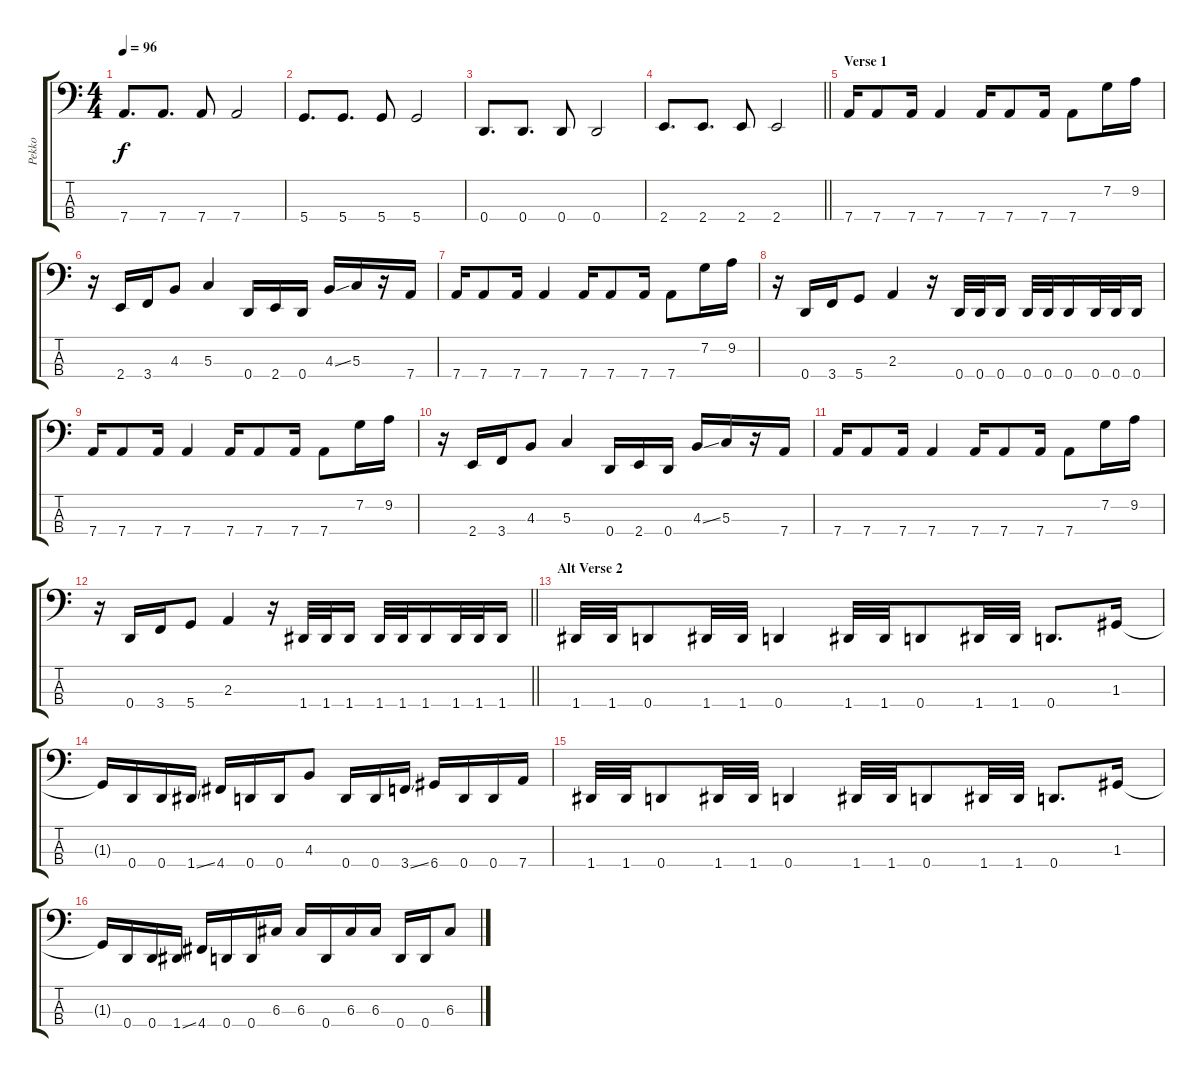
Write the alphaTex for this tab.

\track ("Pekko" "Pekko") {instrument electricbasspick}
\staff {score tabs}
\tuning (F2 C2 G1 D1) {hide}
\ts (4 4)
\tempo 96
\clef f4
\ks c
7.4.8{d dy f} 7.4.8{d} 7.4.8 7.4.2 |
5.4.8{d} 5.4.8{d} 5.4.8 5.4.2 |
0.4.8{d} 0.4.8{d} 0.4.8 0.4.2 |
\barLineRight lightlight
2.4.8{d} 2.4.8{d} 2.4.8 2.4.2 |
\section ("" "Verse 1")
7.4.16 7.4.8 7.4.16 7.4.4 7.4.16 7.4.8 7.4.16 7.4.8 7.2.16 9.2.16 |
r.16 2.4.16 3.4.16 4.3.8 5.3.4 0.4.16 2.4.16 0.4.16 4.3{ss}.16 5.3.16 r.16 7.4.16 |
7.4.16 7.4.8 7.4.16 7.4.4 7.4.16 7.4.8 7.4.16 7.4.8 7.2.16 9.2.16 |
r.16 0.4.16 3.4.16 5.4.8 2.3.4 r.16 0.4.32 0.4.32 0.4.16 0.4.32 0.4.32 0.4.16 0.4.32 0.4.32 0.4.16 |
7.4.16 7.4.8 7.4.16 7.4.4 7.4.16 7.4.8 7.4.16 7.4.8 7.2.16 9.2.16 |
r.16 2.4.16 3.4.16 4.3.8 5.3.4 0.4.16 2.4.16 0.4.16 4.3{ss}.16 5.3.16 r.16 7.4.16 |
7.4.16 7.4.8 7.4.16 7.4.4 7.4.16 7.4.8 7.4.16 7.4.8 7.2.16 9.2.16 |
\barLineRight lightlight
r.16 0.4.16 3.4.16 5.4.8 2.3.4 r.16 1.4.32 1.4.32 1.4.16 1.4.32 1.4.32 1.4.16 1.4.32 1.4.32 1.4.16 |
\section ("" "Alt Verse 2 ")
1.4.32 1.4.32 0.4.8 1.4.32 1.4.32 0.4.4 1.4.32 1.4.32 0.4.8 1.4.32 1.4.32 0.4.8{d} 1.3.16 |
1.3{t}.16 0.4.16 0.4.16 1.4{ss}.16 4.4.16 0.4.16 0.4.16 4.3.8 0.4.16 0.4.16 3.4{ss}.16 6.4.16 0.4.16 0.4.16 7.4.16 |
1.4.32 1.4.32 0.4.8 1.4.32 1.4.32 0.4.4 1.4.32 1.4.32 0.4.8 1.4.32 1.4.32 0.4.8{d} 1.3.16 |
1.3{t}.16 0.4.16 0.4.16 1.4{ss}.16 4.4.16 0.4.16 0.4.16 6.3.16 6.3.16 0.4.16 6.3.16 6.3.16 0.4.16 0.4.16 6.3.8
